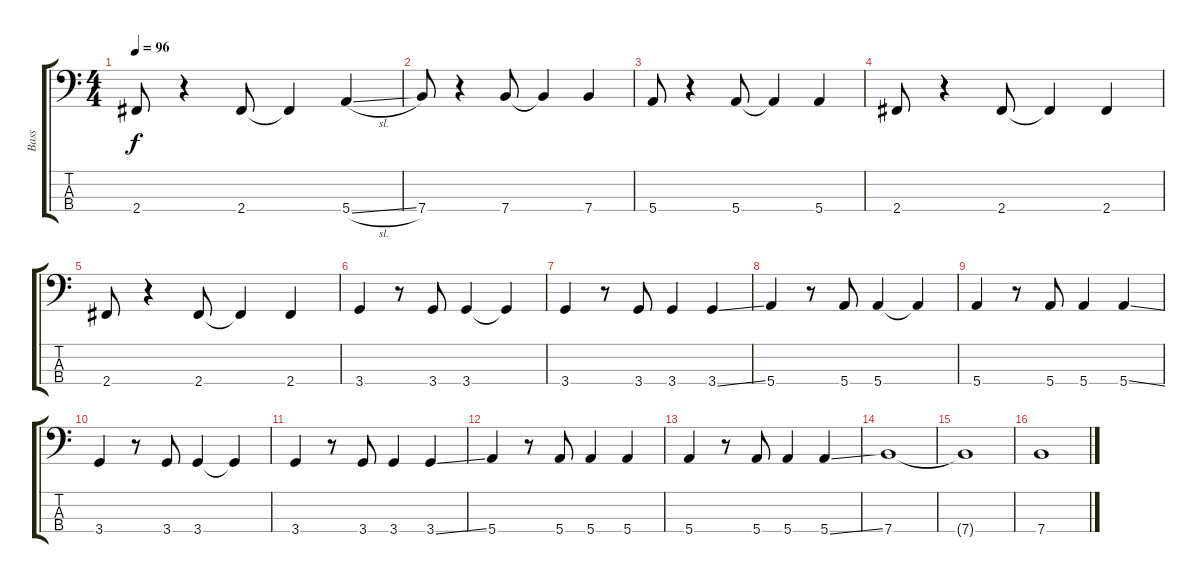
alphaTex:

\track ("Bass" "Bass") {instrument fretlessbass}
\staff {score tabs}
\tuning (G2 D2 A1 E1) {hide}
\ts (4 4)
\tempo 96
\clef f4
\ks c
2.4.8{dy f} r.4 2.4.8 2.4{t}.4 5.4{sl}.4 |
7.4.8 r.4 7.4.8 7.4{t}.4 7.4.4 |
5.4.8 r.4 5.4.8 5.4{t}.4 5.4.4 |
2.4.8 r.4 2.4.8 2.4{t}.4 2.4.4 |
2.4.8 r.4 2.4.8 2.4{t}.4 2.4.4 |
3.4.4 r.8 3.4.8 3.4.4 3.4{t}.4 |
3.4.4 r.8 3.4.8 3.4.4 3.4{ss}.4 |
5.4.4 r.8 5.4.8 5.4.4 5.4{t}.4 |
5.4.4 r.8 5.4.8 5.4.4 5.4{ss}.4 |
3.4.4 r.8 3.4.8 3.4.4 3.4{t}.4 |
3.4.4 r.8 3.4.8 3.4.4 3.4{ss}.4 |
5.4.4 r.8 5.4.8 5.4.4 5.4.4 |
5.4.4 r.8 5.4.8 5.4.4 5.4{ss}.4 |
7.4.1 |
7.4{t}.1 |
7.4.1
